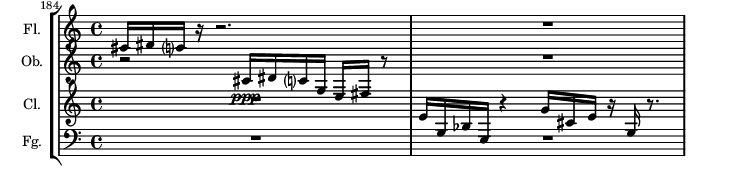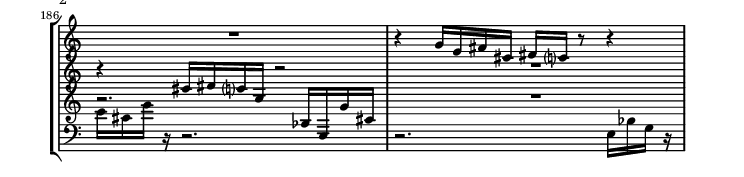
\version "2.10.33"

\include "../config/lib.ly"

#(set-global-staff-size 12.5)

global = {
  \time 4/4
  \set Score.currentBarNumber = #184
  \bar ""
  \bracketUp
}

flauta = {
  \relative c' {
    cis16 dis c? r r2.
    R1*2
    r4 g'16 e fis cis dis c? r8 r4
  }
}

oboe = {
  \relative c' {
    r2 cis16\ppp dis c? g e fis r8
    R1
    r4 cis'16 dis c? g r2
    R1
  }
}

clarinete = {
  \relative c' {
    R1
    e16 g, bes e,16 r4 g'16 cis, e16 r g, r8.
    r2. bes16 e, g' cis,
    R1
  }
}

fagote = {
  \clef bass
  \relative c' {
    R1*2
    e16 cis g' r r2.
    r2. e,16 bes' g r
  }
}

trompa = {
}

\score {
  \new StaffGroup <<
    \new Staff <<
      \set Staff.instrumentName = \markup {\hcenter-in #5 "Fl."}
      \global
      \flauta
    >>
    \new Staff <<
      \set Staff.instrumentName = \markup {\hcenter-in #5 "Ob."}
      \global
      \oboe
    >>
    \new Staff <<
      \set Staff.instrumentName = \markup {\hcenter-in #5 "Cl."}
      \global
      \clarinete
    >>
    \new Staff <<
      \set Staff.instrumentName = \markup {\hcenter-in #5 "Fg."}
      \global
      \fagote
    >>
  >>
  \layout {
    \context {
      \Staff \consists "Horizontal_bracket_engraver"
    }
  }
}
\paper {
  paper-width = 12.6\cm
  paper-height = 3\cm
  line-width = 13.5\cm
  top-margin = -.1\cm
  left-margin = -1.2\cm
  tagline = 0
  indent = #0
}
